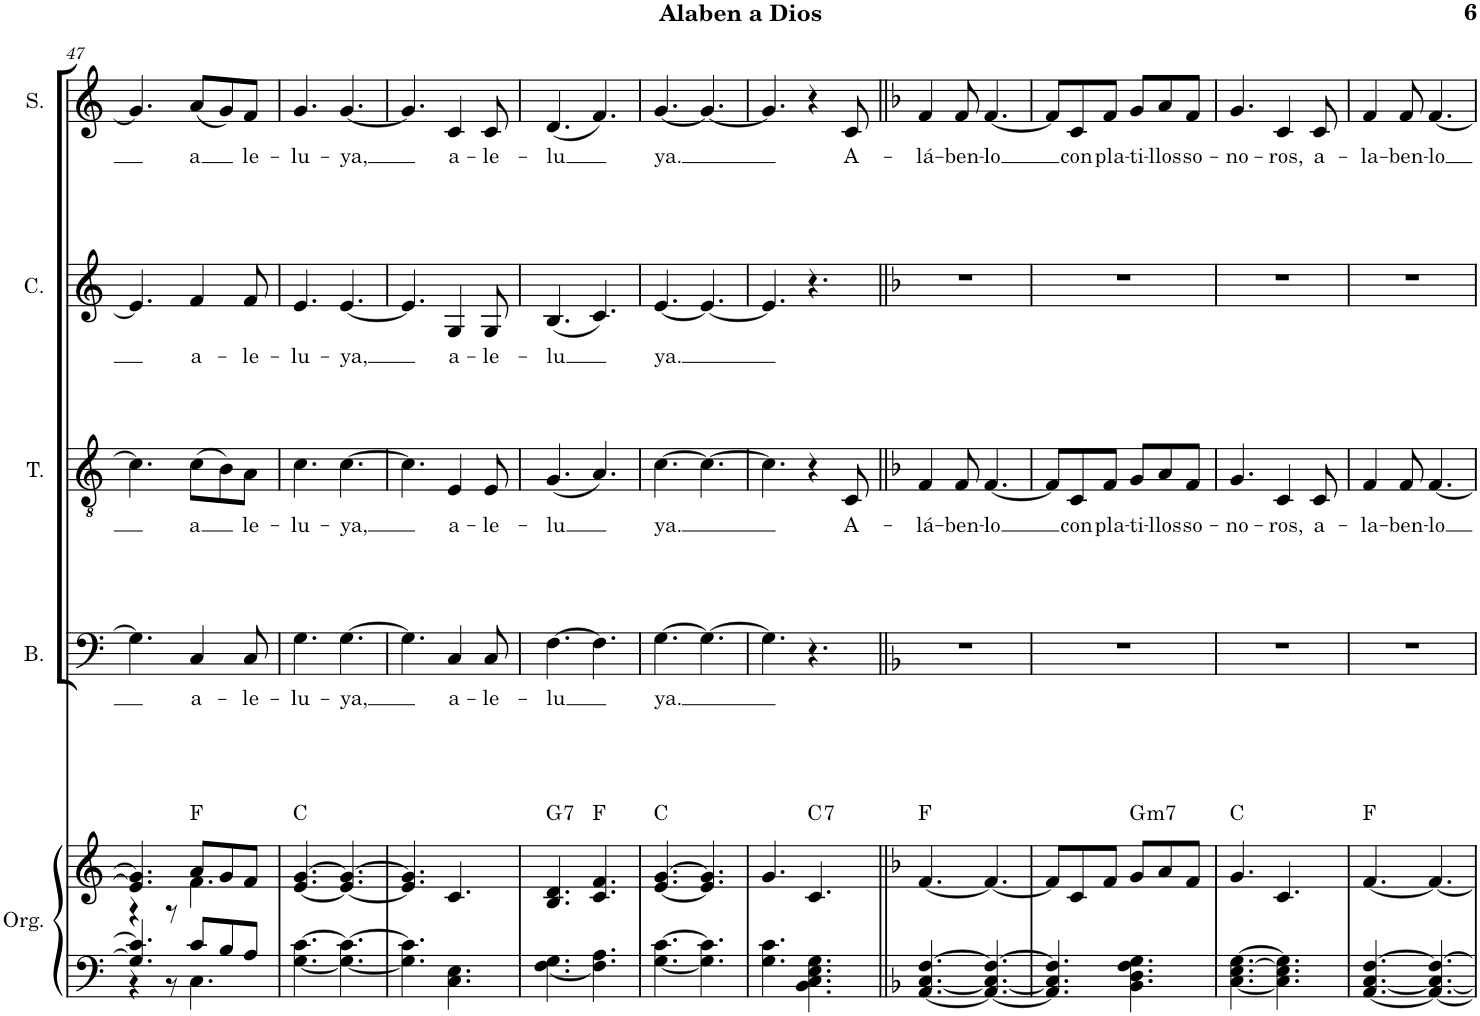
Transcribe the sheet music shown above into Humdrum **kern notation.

**kern	**kern	**harte	**kern	**text	**kern	**text	**kern	**text	**kern	**text
*part5	*part5	*part5	*part4	*part4	*part3	*part3	*part2	*part2	*part1	*part1
*staff6	*staff5	*	*staff4	*staff4	*staff3	*staff3	*staff2	*staff2	*staff1	*staff1
*I"Órgano	*	*	*I"Bajo	*	*I"Tenor	*	*I"Contralto	*	*I"Soprano	*
*	*	*	*I'B.	*	*I'T.	*	*I'C.	*	*I'S.	*
!!LO:PB:g=z
*clefF4	*clefG2	*	*clefF4	*	*clefGv2	*	*clefG2	*	*clefG2	*
*k[]	*k[]	*	*k[]	*	*k[]	*	*k[]	*	*k[]	*
*M6/8	*M6/8	*	*M6/8	*	*M6/8	*	*M6/8	*	*M6/8	*
=47	=47	=47	=47	=47	=47	=47	=47	=47	=47	=47
*^	*^	*	*	*	*	*	*	*	*	*
4.G/] 4.c/]	4r	4.e/] 4.g/]	4r	.	4.G\]	.	4.c\]	.	4.e/]	.	4.g/]	.
.	8r	.	8r	.	.	.	.	.	.	.	.	.
!	!	!	!	!	!	!LO:LY:b	!	!LO:LY:b	!	!LO:LY:b	!	!LO:LY:b
8c/L	4.C\	8a/L	4.f\	F:maj	4C/	a-	(8c\L	a	4f/	a-	(8a/L	a
8B/	.	8g/	.	.	.	.	8B\)	.	.	.	8g/)	.
!	!	!	!	!	!	!LO:LY:b	!	!LO:LY:b	!	!LO:LY:b	!	!LO:LY:b
8A/J	.	8f/J	.	.	8C/	-le-	8A\J	le-	8f/	-le-	8f/J	le-
*v	*v	*	*	*	*	*	*	*	*	*	*	*
*	*v	*v	*	*	*	*	*	*	*	*	*
=48	=48	=48	=48	=48	=48	=48	=48	=48	=48	=48
!	!	!	!	!LO:LY:b	!	!LO:LY:b	!	!LO:LY:b	!	!LO:LY:b
[4.G\ [4.c\	[4.e/ [4.g/	C:maj	4.G\	-lu-	4.c\	-lu-	4.e/	-lu-	4.g/	-lu-
!	!	!	!	!LO:LY:b	!	!LO:LY:b	!	!LO:LY:b	!	!LO:LY:b
4.G\_ 4.c\_	4.e/_ 4.g/_	.	[4.G\	-ya,	[4.c\	-ya,	[4.e/	-ya,	[4.g/	-ya,
=49	=49	=49	=49	=49	=49	=49	=49	=49	=49	=49
4.G\] 4.c\]	4.e/] 4.g/]	.	4.G\]	.	4.c\]	.	4.e/]	.	4.g/]	.
!	!	!	!	!LO:LY:b	!	!LO:LY:b	!	!LO:LY:b	!	!LO:LY:b
4.C\ 4.E\	4.c/	.	4C/	a-	4E/	a-	4G/	a-	4c/	a-
!	!	!	!	!LO:LY:b	!	!LO:LY:b	!	!LO:LY:b	!	!LO:LY:b
.	.	.	8C/	-le-	8E/	-le-	8G/	-le-	8c/	-le-
=50	=50	=50	=50	=50	=50	=50	=50	=50	=50	=50
!	!	!LO:H:kt=7	!	!LO:LY:b	!	!LO:LY:b	!	!LO:LY:b	!	!LO:LY:b
[4.F\ 4.G\	4.B/ 4.d/	G:7	[4.F\	-lu	(4.G/	-lu	(4.B/	-lu	(4.d/	-lu
4.F\] 4.A\	4.c/ 4.f/	F:maj	4.F\]	.	4.A/)	.	4.c/)	.	4.f/)	.
=51	=51	=51	=51	=51	=51	=51	=51	=51	=51	=51
!	!	!	!	!LO:LY:b	!	!LO:LY:b	!	!LO:LY:b	!	!LO:LY:b
[4.G\ [4.c\	[4.e/ [4.g/	C:maj	[4.G\	ya.	[4.c\	ya.	[4.e/	ya.	[4.g/	ya.
4.G\] 4.c\]	4.e/] 4.g/]	.	4.G\_	.	4.c\_	.	4.e/_	.	4.g/_	.
=52	=52	=52	=52	=52	=52	=52	=52	=52	=52	=52
4.G\ 4.c\	4.g/	.	4.G\]	.	4.c\]	.	4.e/]	.	4.g/]	.
!	!	!LO:H:kt=7	!	!	!	!	!	!	!	!
4.BB\ 4.C\ 4.E\ 4.G\	4.c/	C:7	4.r	.	4r	.	4.r	.	4r	.
!	!	!	!	!	!	!LO:LY:b	!	!	!	!LO:LY:b
.	.	.	.	.	8C/	A-	.	.	8c/	A-
=53||	=53||	=53||	=53||	=53||	=53||	=53||	=53||	=53||	=53||	=53||
*k[b-]	*k[b-]	*	*k[b-]	*	*k[b-]	*	*k[b-]	*	*k[b-]	*
!	!	!	!	!	!	!LO:LY:b	!	!	!	!LO:LY:b
[4.AA/ [4.C/ [4.F/	[4.f/	F:maj	2.r	.	4F/	-lá-	2.r	.	4f/	-lá-
!	!	!	!	!	!	!LO:LY:b	!	!	!	!LO:LY:b
.	.	.	.	.	8F/	ben-	.	.	8f/	ben-
!	!	!	!	!	!	!LO:LY:b	!	!	!	!LO:LY:b
4.AA/_ 4.C/_ 4.F/_	4.f/_	.	.	.	[4.F/	-lo	.	.	[4.f/	-lo
=54	=54	=54	=54	=54	=54	=54	=54	=54	=54	=54
4.AA/] 4.C/] 4.F/]	8f/L]	.	2.r	.	8F/L]	.	2.r	.	8f/L]	.
!	!	!	!	!	!	!LO:LY:b	!	!	!	!LO:LY:b
.	8c/	.	.	.	8C/	con	.	.	8c/	con
!	!	!	!	!	!	!LO:LY:b	!	!	!	!LO:LY:b
.	8f/J	.	.	.	8F/J	pla-	.	.	8f/J	pla-
!	!	!LO:H:kt=m7	!	!	!	!LO:LY:b	!	!	!	!LO:LY:b
4.BB-\ 4.D\ 4.F\ 4.G\	8g/L	G:min7	.	.	8G/L	-ti-	.	.	8g/L	-ti-
!	!	!	!	!	!	!LO:LY:b	!	!	!	!LO:LY:b
.	8a/	.	.	.	8A/	-llos	.	.	8a/	-llos
!	!	!	!	!	!	!LO:LY:b	!	!	!	!LO:LY:b
.	8f/J	.	.	.	8F/J	so-	.	.	8f/J	so-
=55	=55	=55	=55	=55	=55	=55	=55	=55	=55	=55
!	!	!	!	!	!	!LO:LY:b	!	!	!	!LO:LY:b
[4.C\ [4.E\ [4.G\	4.g/	C:maj	2.r	.	4.G/	-no-	2.r	.	4.g/	-no-
!	!	!	!	!	!	!LO:LY:b	!	!	!	!LO:LY:b
4.C\] 4.E\] 4.G\]	4.c/	.	.	.	4C/	-ros,	.	.	4c/	-ros,
!	!	!	!	!	!	!LO:LY:b	!	!	!	!LO:LY:b
.	.	.	.	.	8C/	a-	.	.	8c/	a-
=56	=56	=56	=56	=56	=56	=56	=56	=56	=56	=56
!	!	!	!	!	!	!LO:LY:b	!	!	!	!LO:LY:b
[4.AA/ [4.C/ [4.F/	[4.f/	F:maj	2.r	.	4F/	-la-	2.r	.	4f/	-la-
!	!	!	!	!	!	!LO:LY:b	!	!	!	!LO:LY:b
.	.	.	.	.	8F/	-ben-	.	.	8f/	-ben-
!	!	!	!	!	!	!LO:LY:b	!	!	!	!LO:LY:b
4.AA/_ 4.C/_ 4.F/_	4.f/_	.	.	.	[4.F/	-lo	.	.	[4.f/	-lo
=	=	=	=	=	=	=	=	=	=	=
*-	*-	*-	*-	*-	*-	*-	*-	*-	*-	*-
